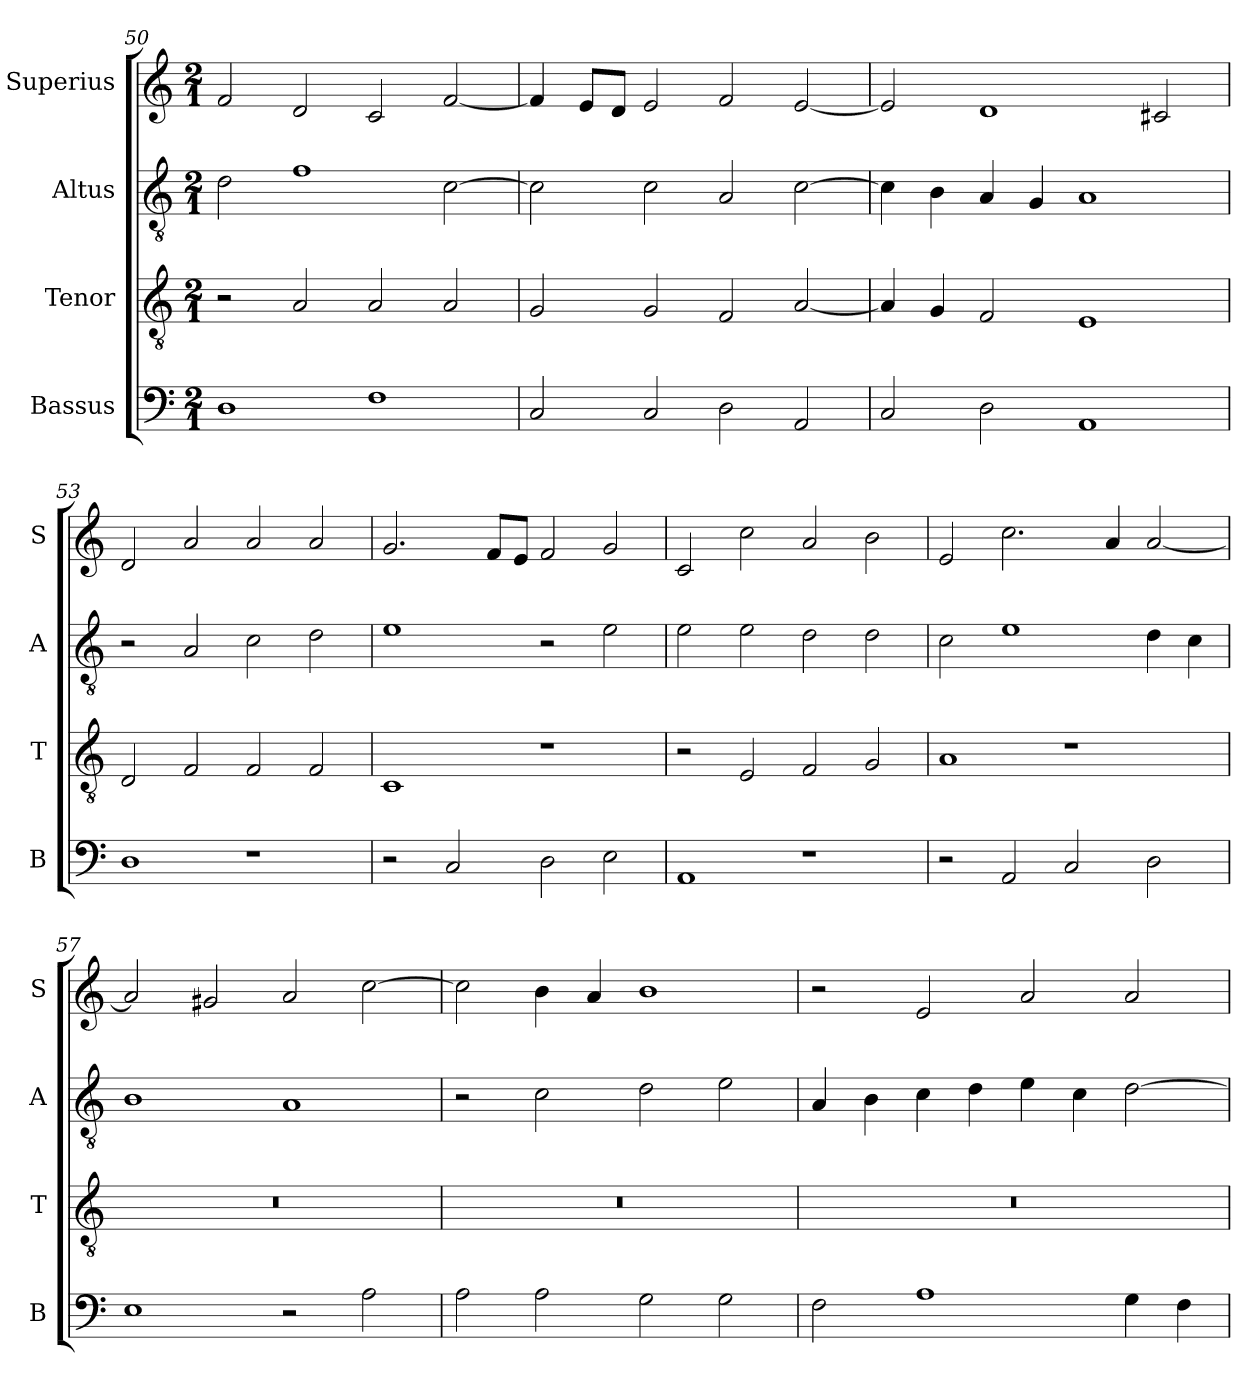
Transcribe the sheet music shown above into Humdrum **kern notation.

**kern	**kern	**kern	**kern
*part4	*part3	*part2	*part1
*staff4	*staff3	*staff2	*staff1
*I"Bassus	*I"Tenor	*I"Altus	*I"Superius
*I'B	*I'T	*I'A	*I'S
*clefF4	*clefGv2	*clefGv2	*clefG2
*k[]	*k[]	*k[]	*k[]
*C:	*C:	*C:	*C:
*M2/1	*M2/1	*M2/1	*M2/1
=50	=50	=50	=50
1D	2r	2d	2f
.	2A	1f	2d
1F	2A	.	2c
.	2A	[2c	[2f
=51	=51	=51	=51
2C	2G	2c]	4f]
.	.	.	8eL
.	.	.	8dJ
2C	2G	2c	2e
2D	2F	2A	2f
2AA	[2A	[2c	[2e
=52	=52	=52	=52
2C	4A]	4c]	2e]
.	4G	4B	.
2D	2F	4A	1d
.	.	4G	.
1AA	1E	1A	.
.	.	.	2c#X
=53	=53	=53	=53
1D	2D	2r	2d
.	2F	2A	2a
1r	2F	2c	2a
.	2F	2d	2a
=54	=54	=54	=54
2r	1C	1e	2.g
2C	.	.	.
.	.	.	8fL
.	.	.	8eJ
2D	1r	2r	2f
2E	.	2e	2g
=55	=55	=55	=55
1AA	2r	2e	2c
.	2E	2e	2cc
1r	2F	2d	2a
.	2G	2d	2b
=56	=56	=56	=56
2r	1A	2c	2e
2AA	.	1e	2.cc
2C	1r	.	.
.	.	.	4a
2D	.	4d	[2a
.	.	4c	.
=57	=57	=57	=57
1E	0r	1B	2a]
.	.	.	2g#X
2r	.	1A	2a
2A	.	.	[2cc
=58	=58	=58	=58
2A	0r	2r	2cc]
2A	.	2c	4b
.	.	.	4a
2G	.	2d	1b
2G	.	2e	.
=59	=59	=59	=59
2F	0r	4A	2r
.	.	4B	.
1A	.	4c	2e
.	.	4d	.
.	.	4e	2a
.	.	4c	.
4G	.	[2d	2a
4F	.	.	.
=	=	=	=
*-	*-	*-	*-
